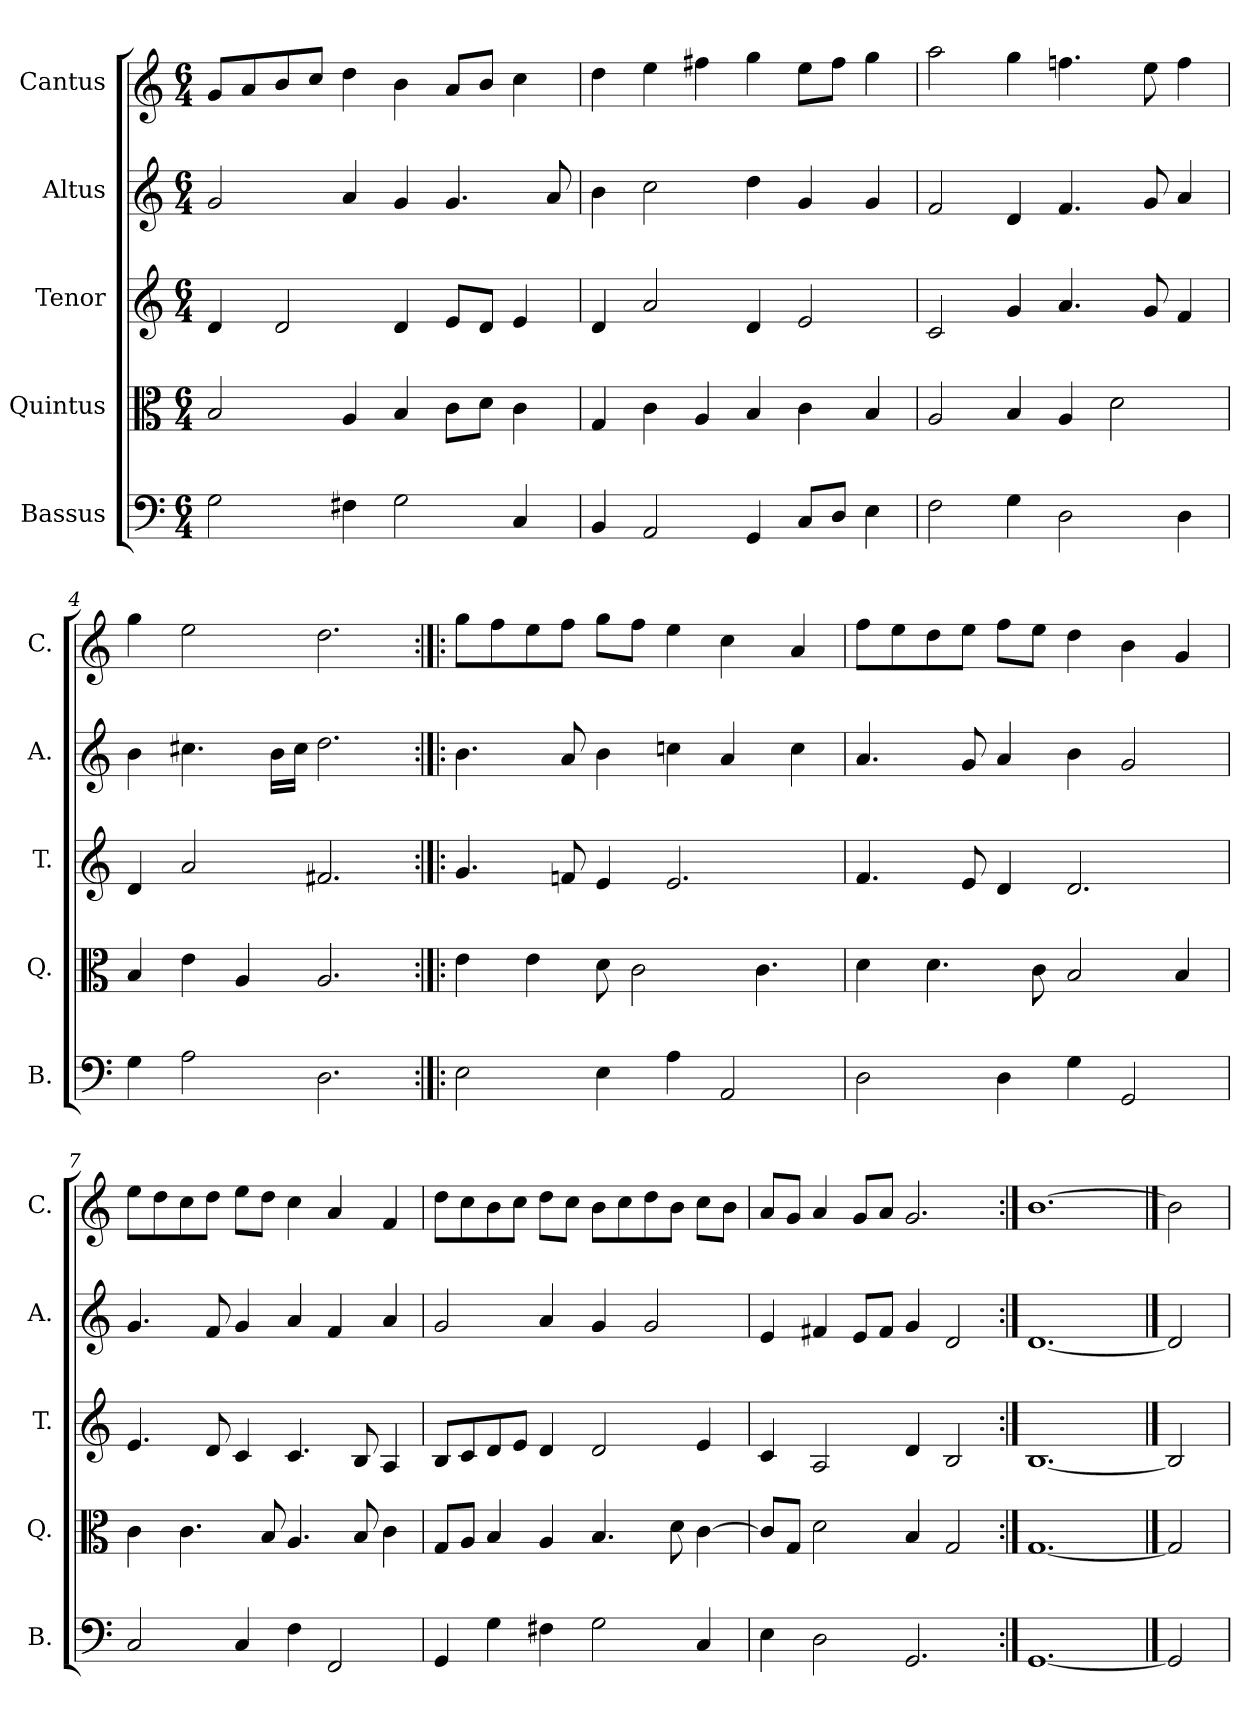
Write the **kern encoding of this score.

**kern	**kern	**kern	**kern	**kern
*part5	*part4	*part3	*part2	*part1
*staff5	*staff4	*staff3	*staff2	*staff1
*I"Bassus	*I"Quintus	*I"Tenor	*I"Altus	*I"Cantus
*I'B.	*I'Q.	*I'T.	*I'A.	*I'C.
*clefF4	*clefC3	*clefG2	*clefG2	*clefG2
*k[]	*k[]	*k[]	*k[]	*k[]
*C:	*C:	*C:	*C:	*C:
*M6/4	*M6/4	*M6/4	*M6/4	*M6/4
=1	=1	=1	=1	=1
2G\	2B/	4d/	2g/	8g/L
.	.	.	.	8a/
.	.	2d/	.	8b/
.	.	.	.	8cc/J
4F#X\	4A/	.	4a/	4dd\
2G\	4B/	4d/	4g/	4b\
.	8c\L	8e/L	4.g/	8a/L
.	8d\J	8d/J	.	8b/J
4C/	4c\	4e/	.	4cc\
.	.	.	8a/	.
=2	=2	=2	=2	=2
4BB/	4G/	4d/	4b\	4dd\
2AA/	4c\	2a/	2cc\	4ee\
.	4A/	.	.	4ff#X\
4GG/	4B/	4d/	4dd\	4gg\
8C/L	4c\	2e/	4g/	8ee\L
8D/J	.	.	.	8ff#\J
4E\	4B/	.	4g/	4gg\
=3	=3	=3	=3	=3
2F\	2A/	2c/	2f/	2aa\
4G\	4B/	4g/	4d/	4gg\
2D\	4A/	4.a/	4.f/	4.ffn\
.	2d\	.	.	.
.	.	8g/	8g/	8ee\
4D\	.	4f/	4a/	4ff\
=4	=4	=4	=4	=4
4G\	4B/	4d/	4b\	4gg\
2A\	4e\	2a/	4.cc#X\	2ee\
.	4A/	.	.	.
.	.	.	16b\LL	.
.	.	.	16cc#\JJ	.
2.D\	2.A/	2.f#X/	2.dd\	2.dd\
=5:|!|:	=5:|!|:	=5:|!|:	=5:|!|:	=5:|!|:
2E\	4e\	4.g/	4.b\	8gg\L
.	.	.	.	8ff\
.	4e\	.	.	8ee\
.	.	8fn/	8a/	8ff\J
4E\	8d\	4e/	4b\	8gg\L
.	2c\	.	.	8ff\J
4A\	.	2.e/	4ccn\	4ee\
2AA/	.	.	4a/	4cc\
.	4.c\	.	.	.
.	.	.	4cc\	4a/
!!LO:LB:g=z
=6	=6	=6	=6	=6
2D\	4d\	4.f/	4.a/	8ff\L
.	.	.	.	8ee\
.	4.d\	.	.	8dd\
.	.	8e/	8g/	8ee\J
4D\	.	4d/	4a/	8ff\L
.	8c\	.	.	8ee\J
4G\	2B/	2.d/	4b\	4dd\
2GG/	.	.	2g/	4b\
.	4B/	.	.	4g/
=7	=7	=7	=7	=7
2C/	4c\	4.e/	4.g/	8ee\L
.	.	.	.	8dd\
.	4.c\	.	.	8cc\
.	.	8d/	8f/	8dd\J
4C/	.	4c/	4g/	8ee\L
.	8B/	.	.	8dd\J
4F\	4.A/	4.c/	4a/	4cc\
2FF/	.	.	4f/	4a/
.	8B/	8B/	.	.
.	4c\	4A/	4a/	4f/
=8	=8	=8	=8	=8
4GG/	8G/L	8B/L	2g/	8dd\L
.	8A/J	8c/	.	8cc\
4G\	4B/	8d/	.	8b\
.	.	8e/J	.	8cc\J
4F#X\	4A/	4d/	4a/	8dd\L
.	.	.	.	8cc\J
2G\	4.B/	2d/	4g/	8b\L
.	.	.	.	8cc\
.	.	.	2g/	8dd\
.	8d\	.	.	8b\J
4C/	[4c\	4e/	.	8cc\L
.	.	.	.	8b\J
=9	=9	=9	=9	=9
4E\	8c/L]	4c/	4e/	8a/L
.	8G/J	.	.	8g/J
2D\	2d\	2A/	4f#X/	4a/
.	.	.	8e/L	8g/L
.	.	.	8f#/J	8a/J
2.GG/	4B/	4d/	4g/	2.g/
.	2G/	2B/	2d/	.
=10:|!	=10:|!	=10:|!	=10:|!	=10:|!
[1.GG/	[1.G/	[1.B/	[1.d/	[1.b\
==11	==11	==11	==11	==11
2GG/]	2G/]	2B/]	2d/]	2b\]
=	=	=	=	=
*-	*-	*-	*-	*-
